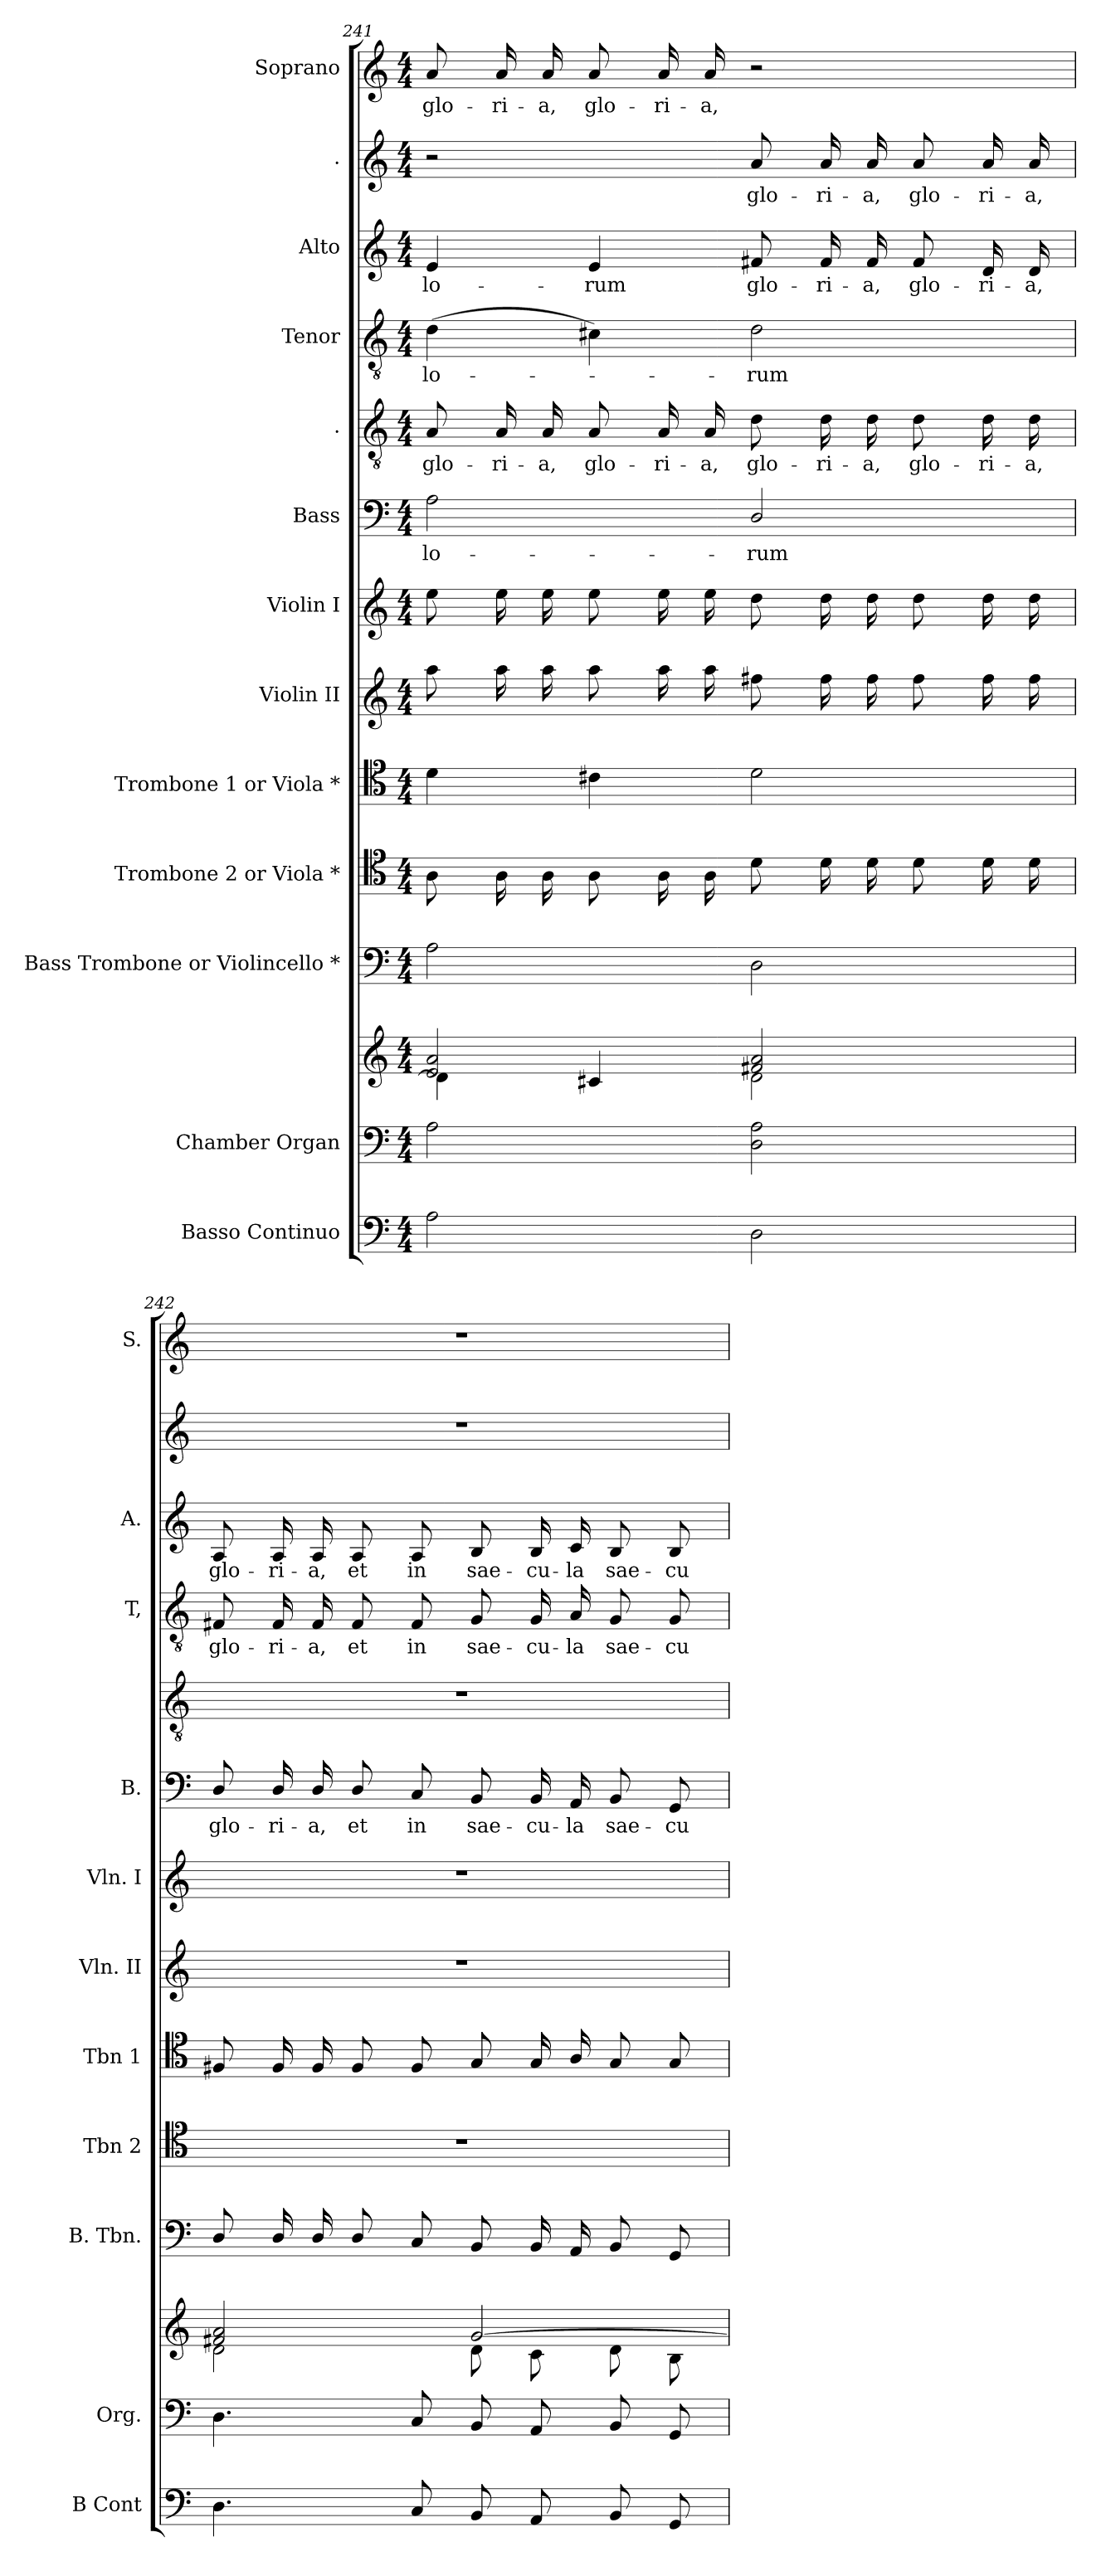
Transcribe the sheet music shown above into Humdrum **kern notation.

**kern	**kern	**kern	**kern	**kern	**kern	**kern	**kern	**kern	**text	**kern	**text	**kern	**text	**kern	**text	**kern	**text	**kern	**text
*part13	*part12	*part12	*part11	*part10	*part9	*part8	*part7	*part6	*part6	*part5	*part5	*part4	*part4	*part3	*part3	*part2	*part2	*part1	*part1
*staff14	*staff13	*staff12	*staff11	*staff10	*staff9	*staff8	*staff7	*staff6	*staff6	*staff5	*staff5	*staff4	*staff4	*staff3	*staff3	*staff2	*staff2	*staff1	*staff1
*I"Basso  Continuo	*I"Chamber  Organ	*	*I"Bass Trombone or Violincello *	*I"Trombone 2 or Viola *	*I"Trombone 1 or Viola *	*I"Violin II	*I"Violin I	*I"Bass	*	*I".	*	*I"Tenor	*	*I"Alto	*	*I".	*	*I"Soprano	*
*I'B Cont	*I'Org.	*	*I'B. Tbn.	*I'Tbn 2	*I'Tbn 1	*I'Vln. II	*I'Vln. I	*I'B.	*	*	*	*I'T,	*	*I'A.	*	*	*	*I'S.	*
*clefF4	*clefF4	*clefG2	*clefF4	*clefC4	*clefC4	*clefG2	*clefG2	*clefF4	*	*clefGv2	*	*clefGv2	*	*clefG2	*	*clefG2	*	*clefG2	*
*ITrd7c12	*	*	*	*	*	*	*	*	*	*ITrd7c12	*	*ITrd7c12	*	*	*	*	*	*	*
*k[]	*k[]	*k[]	*k[]	*k[]	*k[]	*k[]	*k[]	*k[]	*	*k[]	*	*k[]	*	*k[]	*	*k[]	*	*k[]	*
*C:	*C:	*C:	*C:	*C:	*C:	*C:	*C:	*C:	*	*C:	*	*C:	*	*C:	*	*C:	*	*C:	*
*M4/4	*M4/4	*M4/4	*M4/4	*M4/4	*M4/4	*M4/4	*M4/4	*M4/4	*	*M4/4	*	*M4/4	*	*M4/4	*	*M4/4	*	*M4/4	*
=241	=241	=241	=241	=241	=241	=241	=241	=241	=241	=241	=241	=241	=241	=241	=241	=241	=241	=241	=241
*	*	*^	*	*	*	*	*	*	*	*	*	*	*	*	*	*	*	*	*
!	!	!	!	!	!	!	!	!	!	!LO:LY:b:color=#000000	!	!	!	!	!	!	!	!	!	!
!	!	!	!	!	!	!	!	!	!	!	!	!LO:LY:b:color=#000000	!	!	!	!	!	!	!	!
!	!	!	!	!	!	!	!	!	!	!	!	!	!	!LO:LY:b:color=#000000	!	!	!	!	!	!
!	!	!	!	!	!	!	!	!	!	!	!	!	!	!	!	!LO:LY:b:color=#000000	!	!	!	!
!	!	!	!	!	!	!	!	!	!	!	!	!	!	!	!	!	!	!	!	!LO:LY:b:color=#000000
2AAi\	2Ai\	2ei/ 2ai	4di\]	2Ai\	8Ai\	4di\	8aai\	8eei\	2Ai\	-lo-	8AAi/	glo-	(4Di\	-lo-	4ei/	-lo-	2r	.	8ai/	glo-
!	!	!	!	!	!	!	!	!	!	!	!	!LO:LY:b:color=#000000	!	!	!	!	!	!	!	!
!	!	!	!	!	!	!	!	!	!	!	!	!	!	!	!	!	!	!	!	!LO:LY:b:color=#000000
.	.	.	.	.	16Ai\	.	16aai\	16eei\	.	.	16AAi/	-ri-	.	.	.	.	.	.	16ai/	-ri-
!	!	!	!	!	!	!	!	!	!	!	!	!LO:LY:b:color=#000000	!	!	!	!	!	!	!	!
!	!	!	!	!	!	!	!	!	!	!	!	!	!	!	!	!	!	!	!	!LO:LY:b:color=#000000
.	.	.	.	.	16Ai\	.	16aai\	16eei\	.	.	16AAi/	-a,	.	.	.	.	.	.	16ai/	-a,
!	!	!	!	!	!	!	!	!	!	!	!	!LO:LY:b:color=#000000	!	!	!	!	!	!	!	!
!	!	!	!	!	!	!	!	!	!	!	!	!	!	!	!	!LO:LY:b:color=#000000	!	!	!	!
!	!	!	!	!	!	!	!	!	!	!	!	!	!	!	!	!	!	!	!	!LO:LY:b:color=#000000
.	.	.	4c#Xi/	.	8Ai\	4c#Xi\	8aai\	8eei\	.	.	8AAi/	glo-	4C#Xi\)	.	4ei/	-rum	.	.	8ai/	glo-
!	!	!	!	!	!	!	!	!	!	!	!	!LO:LY:b:color=#000000	!	!	!	!	!	!	!	!
!	!	!	!	!	!	!	!	!	!	!	!	!	!	!	!	!	!	!	!	!LO:LY:b:color=#000000
.	.	.	.	.	16Ai\	.	16aai\	16eei\	.	.	16AAi/	-ri-	.	.	.	.	.	.	16ai/	-ri-
!	!	!	!	!	!	!	!	!	!	!	!	!LO:LY:b:color=#000000	!	!	!	!	!	!	!	!
!	!	!	!	!	!	!	!	!	!	!	!	!	!	!	!	!	!	!	!	!LO:LY:b:color=#000000
.	.	.	.	.	16Ai\	.	16aai\	16eei\	.	.	16AAi/	-a,	.	.	.	.	.	.	16ai/	-a,
!	!	!	!	!	!	!	!	!	!	!LO:LY:b:color=#000000	!	!	!	!	!	!	!	!	!	!
!	!	!	!	!	!	!	!	!	!	!	!	!LO:LY:b:color=#000000	!	!	!	!	!	!	!	!
!	!	!	!	!	!	!	!	!	!	!	!	!	!	!LO:LY:b:color=#000000	!	!	!	!	!	!
!	!	!	!	!	!	!	!	!	!	!	!	!	!	!	!	!LO:LY:b:color=#000000	!	!	!	!
!	!	!	!	!	!	!	!	!	!	!	!	!	!	!	!	!	!	!LO:LY:b:color=#000000	!	!
2DDi\	2Di\ 2Ai	2f#Xi/ 2ai	2di\	2Di\	8di\	2di\	8ff#Xi\	8ddi\	2Di/	-rum	8Di\	glo-	2Di\	-rum	8f#Xi/	glo-	8ai/	glo-	2r	.
!	!	!	!	!	!	!	!	!	!	!	!	!LO:LY:b:color=#000000	!	!	!	!	!	!	!	!
!	!	!	!	!	!	!	!	!	!	!	!	!	!	!	!	!LO:LY:b:color=#000000	!	!	!	!
!	!	!	!	!	!	!	!	!	!	!	!	!	!	!	!	!	!	!LO:LY:b:color=#000000	!	!
.	.	.	.	.	16di\	.	16ff#i\	16ddi\	.	.	16Di\	-ri-	.	.	16f#i/	-ri-	16ai/	-ri-	.	.
!	!	!	!	!	!	!	!	!	!	!	!	!LO:LY:b:color=#000000	!	!	!	!	!	!	!	!
!	!	!	!	!	!	!	!	!	!	!	!	!	!	!	!	!LO:LY:b:color=#000000	!	!	!	!
!	!	!	!	!	!	!	!	!	!	!	!	!	!	!	!	!	!	!LO:LY:b:color=#000000	!	!
.	.	.	.	.	16di\	.	16ff#i\	16ddi\	.	.	16Di\	-a,	.	.	16f#i/	-a,	16ai/	-a,	.	.
!	!	!	!	!	!	!	!	!	!	!	!	!LO:LY:b:color=#000000	!	!	!	!	!	!	!	!
!	!	!	!	!	!	!	!	!	!	!	!	!	!	!	!	!LO:LY:b:color=#000000	!	!	!	!
!	!	!	!	!	!	!	!	!	!	!	!	!	!	!	!	!	!	!LO:LY:b:color=#000000	!	!
.	.	.	.	.	8di\	.	8ff#i\	8ddi\	.	.	8Di\	glo-	.	.	8f#i/	glo-	8ai/	glo-	.	.
!	!	!	!	!	!	!	!	!	!	!	!	!LO:LY:b:color=#000000	!	!	!	!	!	!	!	!
!	!	!	!	!	!	!	!	!	!	!	!	!	!	!	!	!LO:LY:b:color=#000000	!	!	!	!
!	!	!	!	!	!	!	!	!	!	!	!	!	!	!	!	!	!	!LO:LY:b:color=#000000	!	!
.	.	.	.	.	16di\	.	16ff#i\	16ddi\	.	.	16Di\	-ri-	.	.	16di/	-ri-	16ai/	-ri-	.	.
!	!	!	!	!	!	!	!	!	!	!	!	!LO:LY:b:color=#000000	!	!	!	!	!	!	!	!
!	!	!	!	!	!	!	!	!	!	!	!	!	!	!	!	!LO:LY:b:color=#000000	!	!	!	!
!	!	!	!	!	!	!	!	!	!	!	!	!	!	!	!	!	!	!LO:LY:b:color=#000000	!	!
.	.	.	.	.	16di\	.	16ff#i\	16ddi\	.	.	16Di\	-a,	.	.	16di/	-a,	16ai/	-a,	.	.
!!LO:PB:g=z
=242	=242	=242	=242	=242	=242	=242	=242	=242	=242	=242	=242	=242	=242	=242	=242	=242	=242	=242	=242	=242
!	!	!	!	!	!	!	!	!	!	!LO:LY:b:color=#000000	!	!	!	!	!	!	!	!	!	!
!	!	!	!	!	!	!	!	!	!	!	!	!	!	!LO:LY:b:color=#000000	!	!	!	!	!	!
!	!	!	!	!	!	!	!	!	!	!	!	!	!	!	!	!LO:LY:b:color=#000000	!	!	!	!
4.DDi\	4.Di\	2f#Xi/ 2ai	2di\	8Di/	1r	8F#Xi/	1r	1r	8Di/	glo-	1r	.	8FF#Xi/	glo-	8Ai/	glo-	1r	.	1r	.
!	!	!	!	!	!	!	!	!	!	!LO:LY:b:color=#000000	!	!	!	!	!	!	!	!	!	!
!	!	!	!	!	!	!	!	!	!	!	!	!	!	!LO:LY:b:color=#000000	!	!	!	!	!	!
!	!	!	!	!	!	!	!	!	!	!	!	!	!	!	!	!LO:LY:b:color=#000000	!	!	!	!
.	.	.	.	16Di/	.	16F#i/	.	.	16Di/	-ri-	.	.	16FF#i/	-ri-	16Ai/	-ri-	.	.	.	.
!	!	!	!	!	!	!	!	!	!	!LO:LY:b:color=#000000	!	!	!	!	!	!	!	!	!	!
!	!	!	!	!	!	!	!	!	!	!	!	!	!	!LO:LY:b:color=#000000	!	!	!	!	!	!
!	!	!	!	!	!	!	!	!	!	!	!	!	!	!	!	!LO:LY:b:color=#000000	!	!	!	!
.	.	.	.	16Di/	.	16F#i/	.	.	16Di/	-a,	.	.	16FF#i/	-a,	16Ai/	-a,	.	.	.	.
!	!	!	!	!	!	!	!	!	!	!LO:LY:b:color=#000000	!	!	!	!	!	!	!	!	!	!
!	!	!	!	!	!	!	!	!	!	!	!	!	!	!LO:LY:b:color=#000000	!	!	!	!	!	!
!	!	!	!	!	!	!	!	!	!	!	!	!	!	!	!	!LO:LY:b:color=#000000	!	!	!	!
.	.	.	.	8Di/	.	8F#i/	.	.	8Di/	et	.	.	8FF#i/	et	8Ai/	et	.	.	.	.
!	!	!	!	!	!	!	!	!	!	!LO:LY:b:color=#000000	!	!	!	!	!	!	!	!	!	!
!	!	!	!	!	!	!	!	!	!	!	!	!	!	!LO:LY:b:color=#000000	!	!	!	!	!	!
!	!	!	!	!	!	!	!	!	!	!	!	!	!	!	!	!LO:LY:b:color=#000000	!	!	!	!
8CCi/	8Ci/	.	.	8Ci/	.	8F#i/	.	.	8Ci/	in	.	.	8FF#i/	in	8Ai/	in	.	.	.	.
!	!	!	!	!	!	!	!	!	!	!LO:LY:b:color=#000000	!	!	!	!	!	!	!	!	!	!
!	!	!	!	!	!	!	!	!	!	!	!	!	!	!LO:LY:b:color=#000000	!	!	!	!	!	!
!	!	!	!	!	!	!	!	!	!	!	!	!	!	!	!	!LO:LY:b:color=#000000	!	!	!	!
8BBBi/	8BBi/	[2gi/	8di\	8BBi/	.	8Gi/	.	.	8BBi/	sae-	.	.	8GGi/	sae-	8Bi/	sae-	.	.	.	.
!	!	!	!	!	!	!	!	!	!	!LO:LY:b:color=#000000	!	!	!	!	!	!	!	!	!	!
!	!	!	!	!	!	!	!	!	!	!	!	!	!	!LO:LY:b:color=#000000	!	!	!	!	!	!
!	!	!	!	!	!	!	!	!	!	!	!	!	!	!	!	!LO:LY:b:color=#000000	!	!	!	!
8AAAi/	8AAi/	.	8ci\	16BBi/	.	16Gi/	.	.	16BBi/	-cu-	.	.	16GGi/	-cu-	16Bi/	-cu-	.	.	.	.
!	!	!	!	!	!	!	!	!	!	!LO:LY:b:color=#000000	!	!	!	!	!	!	!	!	!	!
!	!	!	!	!	!	!	!	!	!	!	!	!	!	!LO:LY:b:color=#000000	!	!	!	!	!	!
!	!	!	!	!	!	!	!	!	!	!	!	!	!	!	!	!LO:LY:b:color=#000000	!	!	!	!
.	.	.	.	16AAi/	.	16Ai/	.	.	16AAi/	-la	.	.	16AAi/	-la	16ci/	-la	.	.	.	.
!	!	!	!	!	!	!	!	!	!	!LO:LY:b:color=#000000	!	!	!	!	!	!	!	!	!	!
!	!	!	!	!	!	!	!	!	!	!	!	!	!	!LO:LY:b:color=#000000	!	!	!	!	!	!
!	!	!	!	!	!	!	!	!	!	!	!	!	!	!	!	!LO:LY:b:color=#000000	!	!	!	!
8BBBi/	8BBi/	.	8di\	8BBi/	.	8Gi/	.	.	8BBi/	sae-	.	.	8GGi/	sae-	8Bi/	sae-	.	.	.	.
!	!	!	!	!	!	!	!	!	!	!LO:LY:b:color=#000000	!	!	!	!	!	!	!	!	!	!
!	!	!	!	!	!	!	!	!	!	!	!	!	!	!LO:LY:b:color=#000000	!	!	!	!	!	!
!	!	!	!	!	!	!	!	!	!	!	!	!	!	!	!	!LO:LY:b:color=#000000	!	!	!	!
8GGGi/	8GGi/	.	8Bi\	8GGi/	.	8Gi/	.	.	8GGi/	-cu-	.	.	8GGi/	-cu-	8Bi/	-cu-	.	.	.	.
*	*	*v	*v	*	*	*	*	*	*	*	*	*	*	*	*	*	*	*	*	*
=	=	=	=	=	=	=	=	=	=	=	=	=	=	=	=	=	=	=	=
*-	*-	*-	*-	*-	*-	*-	*-	*-	*-	*-	*-	*-	*-	*-	*-	*-	*-	*-	*-
